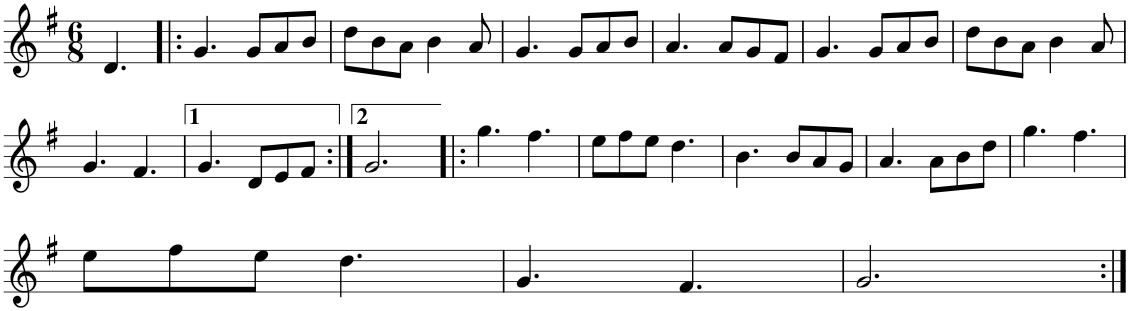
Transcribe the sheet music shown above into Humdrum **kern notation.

**kern
*part1
*staff1
*I"Piano
*I'Pno
*clefG2
*k[f#]
*e:
*M6/8
=1
4.d/
=2!|:
4.g/
8g/L
8a/
8b/J
=3
8dd\L
8b\
8a\J
4b\
8a/
=4
4.g/
8g/L
8a/
8b/J
=5
4.a/
8a/L
8g/
8f#/J
=6
4.g/
8g/L
8a/
8b/J
=7
8dd\L
8b\
8a\J
4b\
8a/
!!LO:LB:g=z
=8
4.g/
4.f#/
=9
4.g/
8d/L
8e/
8f#/J
=10:|!
2.g/
=11!|:
4.gg\
4.ff#\
=12
8ee\L
8ff#\
8ee\J
4.dd\
=13
4.b\
8b/L
8a/
8g/J
=14
4.a/
8a\L
8b\
8dd\J
=15
4.gg\
4.ff#\
!!LO:LB:g=z
=16
8ee\L
8ff#\
8ee\J
4.dd\
=17
4.g/
4.f#/
=18
2.g/
=:|!
*-
